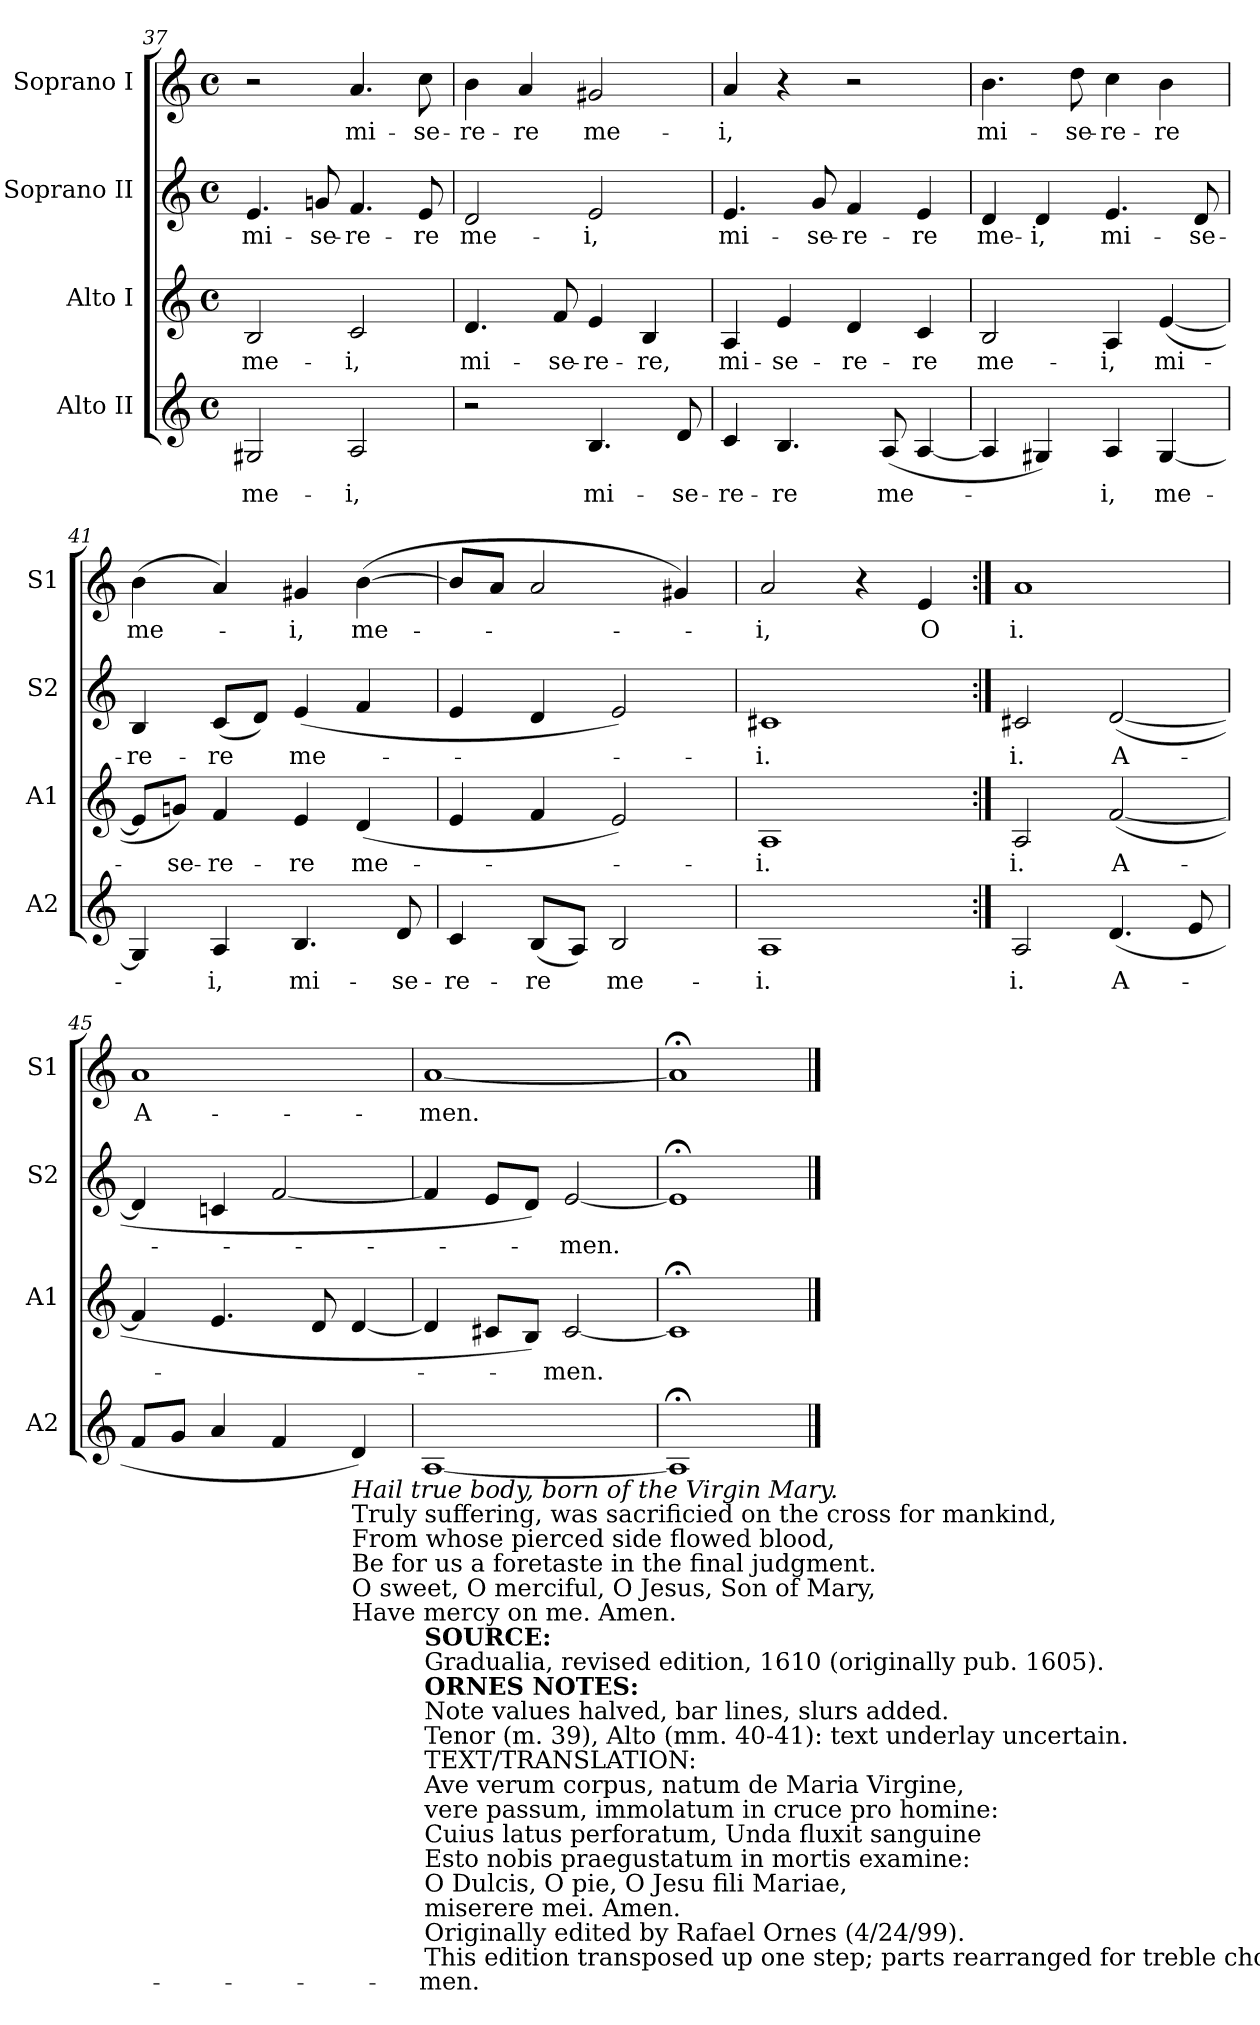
**kern	**text	**kern	**text	**kern	**text	**kern	**text
*part4	*part4	*part3	*part3	*part2	*part2	*part1	*part1
*staff4	*staff4	*staff3	*staff3	*staff2	*staff2	*staff1	*staff1
*I"Alto II	*	*I"Alto I	*	*I"Soprano II	*	*I"Soprano I	*
*I'A2	*	*I'A1	*	*I'S2	*	*I'S1	*
*clefG2	*	*clefG2	*	*clefG2	*	*clefG2	*
*k[]	*	*k[]	*	*k[]	*	*k[]	*
*M4/4	*	*M4/4	*	*M4/4	*	*M4/4	*
*met(c)	*	*met(c)	*	*met(c)	*	*met(c)	*
=37	=37	=37	=37	=37	=37	=37	=37
!	!LO:LY:b	!	!LO:LY:b	!	!LO:LY:b	!	!
2G#X/	me-	2B/	me-	4.e/	mi-	2r	.
!	!	!	!	!	!LO:LY:b	!	!
.	.	.	.	8gn/	-se-	.	.
!	!LO:LY:b	!	!LO:LY:b	!	!LO:LY:b	!	!LO:LY:b
2A/	-i,	2c/	-i,	4.f/	-re-	4.a/	mi-
!	!	!	!	!	!LO:LY:b	!	!LO:LY:b
.	.	.	.	8e/	-re	8cc\	-se-
=38	=38	=38	=38	=38	=38	=38	=38
!	!	!	!LO:LY:b	!	!LO:LY:b	!	!LO:LY:b
2r	.	4.d/	mi-	2d/	me-	4b\	-re-
!	!	!	!	!	!	!	!LO:LY:b
.	.	.	.	.	.	4a/	-re
!	!	!	!LO:LY:b	!	!	!	!
.	.	8f/	-se-	.	.	.	.
!	!LO:LY:b	!	!LO:LY:b	!	!LO:LY:b	!	!LO:LY:b
4.B/	mi-	4e/	-re-	2e/	-i,	2g#X/	me-
!	!	!	!LO:LY:b	!	!	!	!
.	.	4B/	-re,	.	.	.	.
!	!LO:LY:b	!	!	!	!	!	!
8d/	-se-	.	.	.	.	.	.
!!LO:LB:g=z
=39	=39	=39	=39	=39	=39	=39	=39
!	!LO:LY:b	!	!LO:LY:b	!	!LO:LY:b	!	!LO:LY:b
4c/	-re-	4A/	mi-	4.e/	mi-	4a/	-i,
!	!LO:LY:b	!	!LO:LY:b	!	!	!	!
4.B/	-re	4e/	-se-	.	.	4r	.
!	!	!	!	!	!LO:LY:b	!	!
.	.	.	.	8g/	-se-	.	.
!	!	!	!LO:LY:b	!	!LO:LY:b	!	!
.	.	4d/	-re-	4f/	-re-	2r	.
!	!LO:LY:b	!	!	!	!	!	!
(<8A/	me-	.	.	.	.	.	.
!	!	!	!LO:LY:b	!	!LO:LY:b	!	!
[4A/	.	4c/	-re	4e/	-re	.	.
=40	=40	=40	=40	=40	=40	=40	=40
!	!	!	!LO:LY:b	!	!LO:LY:b	!	!LO:LY:b
4A/]	.	2B/	me-	4d/	me-	4.b\	mi-
!	!LO:LY:b	!	!	!	!LO:LY:b	!	!
4G#X/)	-­	.	.	4d/	-i,	.	.
!	!	!	!	!	!	!	!LO:LY:b
.	.	.	.	.	.	8dd\	-se-
!	!LO:LY:b	!	!LO:LY:b	!	!LO:LY:b	!	!LO:LY:b
4A/	i,	4A/	-i,	4.e/	mi-	4cc\	-re-
!	!LO:LY:b	!	!LO:LY:b	!	!	!	!LO:LY:b
[4G#/	me-	(<[4e/	mi-	.	.	4b\	-re
!	!	!	!	!	!LO:LY:b	!	!
.	.	.	.	8d/	-se-	.	.
=41	=41	=41	=41	=41	=41	=41	=41
!	!LO:LY:b	!	!LO:LY:b	!	!LO:LY:b	!	!LO:LY:b
4G#/]	-­	8e/L]	-­	4B/	­re-	(>4b\	me-
!	!	!	!LO:LY:b	!	!	!	!
.	.	8gn/J)	se-	.	.	.	.
!	!LO:LY:b	!	!LO:LY:b	!	!LO:LY:b	!	!
4A/	i,	4f/	-re-	(<8c/L	-re	4a/)	.
.	.	.	.	8d/J)	.	.	.
!	!LO:LY:b	!	!LO:LY:b	!	!LO:LY:b	!	!LO:LY:b
4.B/	mi-	4e/	-re	(<4e/	me-	4g#X/	-i,
!	!	!	!LO:LY:b	!	!	!	!LO:LY:b
.	.	(<4d/	me-	4f/	.	(>[4b\	me-
!	!LO:LY:b	!	!	!	!	!	!
8d/	-se-	.	.	.	.	.	.
=42	=42	=42	=42	=42	=42	=42	=42
!	!LO:LY:b	!	!	!	!	!	!
4c/	-re-	4e/	.	4e/	.	8b/L]	.
.	.	.	.	.	.	8a/J	.
!	!LO:LY:b	!	!LO:LY:b	!	!LO:LY:b	!	!LO:LY:b
(<8B/L	-re	4f/	-­-	4d/	-­-	2a/	-­-
8A/J)	.	.	.	.	.	.	.
!	!LO:LY:b	!	!	!	!	!	!
2B/	me-	2e/)	.	2e/)	.	.	.
.	.	.	.	.	.	4g#X/)	.
=43	=43	=43	=43	=43	=43	=43	=43
!	!LO:LY:b	!	!LO:LY:b	!	!LO:LY:b	!	!LO:LY:b
1A	-i.	1A	-i.	1c#X	-i.	2a/	-i,
.	.	.	.	.	.	4r	.
!	!	!	!	!	!	!	!LO:LY:b
.	.	.	.	.	.	4e/	O
!!LO:PB:g=z
=44:|!	=44:|!	=44:|!	=44:|!	=44:|!	=44:|!	=44:|!	=44:|!
!	!LO:LY:b	!	!LO:LY:b	!	!LO:LY:b	!	!LO:LY:b
2A/	­i.	2A/	­i.	2c#X/	­i.	1a	­i.
!	!LO:LY:b	!	!LO:LY:b	!	!LO:LY:b	!	!
(>4.d/	A-	(>[2f/	A-	(>[2d/	A-	.	.
8e/	.	.	.	.	.	.	.
=45	=45	=45	=45	=45	=45	=45	=45
!	!	!	!	!	!	!	!LO:LY:b
8f/L	.	4f/]	.	4d/]	.	1a	A-
8g/J	.	.	.	.	.	.	.
!	!	!	!LO:LY:b	!	!	!	!
4a/	.	4.e/	-­	4cn/	.	.	.
4f/	.	.	.	[2f/	.	.	.
.	.	8d/	.	.	.	.	.
!LO:TX:b:i:t=Hail true body, born of the Virgin Mary.	!	!	!	!	!	!	!
!LO:TX:b:t=Truly suffering, was sacrificied on the cross for mankind,	!	!	!	!	!	!	!
!LO:TX:b:t=From whose pierced side flowed blood,	!	!	!	!	!	!	!
!LO:TX:b:t=Be for us a foretaste in the final judgment.	!	!	!	!	!	!	!
!LO:TX:b:t=O sweet, O merciful, O Jesus, Son of Mary,	!	!	!	!	!	!	!
!LO:TX:b:t=Have mercy on me. Amen.	!	!	!	!	!	!	!
!	!	!	!LO:LY:b	!	!	!	!
4d/)	.	[4d/	­-	.	.	.	.
=46	=46	=46	=46	=46	=46	=46	=46
!LO:TX:b:B:t=SOURCE&colon;	!	!	!	!	!	!	!
!LO:TX:b:t=Gradualia, revised edition, 1610 (originally pub. 1605).	!	!	!	!	!	!	!
!LO:TX:b:B:t=ORNES NOTES&colon;	!	!	!	!	!	!	!
!LO:TX:b:t=Note values halved, bar lines, slurs added.	!	!	!	!	!	!	!
!LO:TX:b:t=Tenor (m. 39), Alto (mm. 40-41)&colon; text underlay uncertain.	!	!	!	!	!	!	!
!LO:TX:b:t=TEXT/TRANSLATION&colon;	!	!	!	!	!	!	!
!LO:TX:b:t=Ave verum corpus, natum de Maria Virgine,	!	!	!	!	!	!	!
!LO:TX:b:t=vere passum, immolatum in cruce pro homine&colon;	!	!	!	!	!	!	!
!LO:TX:b:t=Cuius latus perforatum, Unda fluxit sanguine	!	!	!	!	!	!	!
!LO:TX:b:t=Esto nobis praegustatum in mortis examine&colon;	!	!	!	!	!	!	!
!LO:TX:b:t=O Dulcis, O pie, O Jesu fili Mariae,	!	!	!	!	!	!	!
!LO:TX:b:t=miserere mei. Amen.	!	!	!	!	!	!	!
!LO:TX:b:t=Originally edited by Rafael Ornes (4/24/99).	!	!	!	!	!	!	!
!LO:TX:b:t=This edition transposed up one step; parts rearranged for treble chorus by Kimberly Johnson (3/24/2022).	!	!	!	!	!	!	!
!	!LO:LY:b	!	!	!	!	!	!LO:LY:b
[1A	-men.	4d/]	.	4f/]	.	[1a	-men.
.	.	8c#X/L	.	8e/L	.	.	.
.	.	8B/J)	.	8d/J)	.	.	.
!	!	!	!LO:LY:b	!	!LO:LY:b	!	!
.	.	[2c#/	-men.	[2e/	-men.	.	.
=47	=47	=47	=47	=47	=47	=47	=47
1A;<]	.	1c#;<]	.	1e;<]	.	1a;<]	.
==	==	==	==	==	==	==	==
*-	*-	*-	*-	*-	*-	*-	*-
